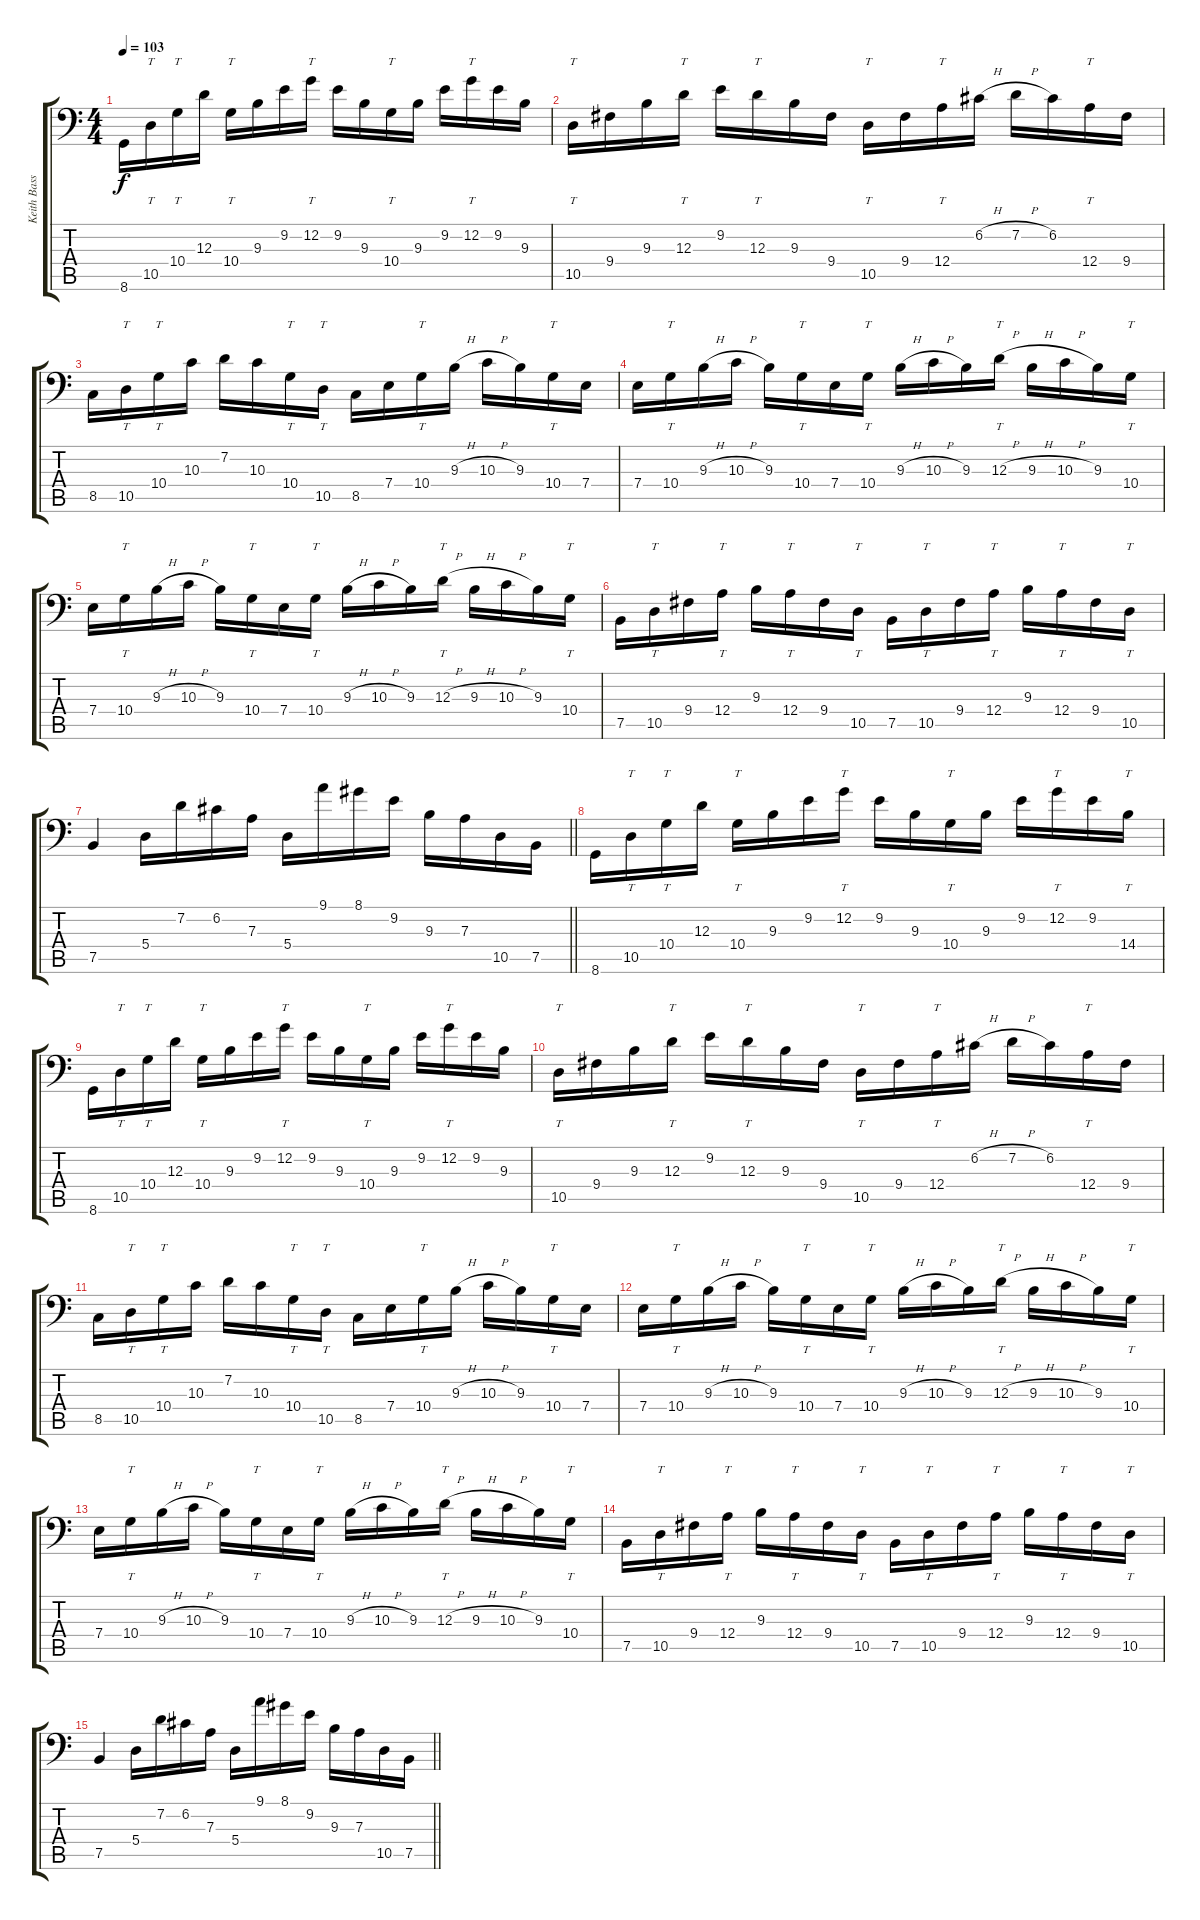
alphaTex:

\track ("Keith Bass 6" "Keith Bass") {instrument electricbassfinger}
\staff {score tabs}
\tuning (C3 G2 D2 A1 E1 B0) {hide}
\ts (4 4)
\tempo 103
\clef f4
\ks c
8.6.16{dy f} 10.5.16{tt} 10.4.16{tt} 12.3.16 10.4.16{tt} 9.3.16 9.2.16 12.2.16{tt} 9.2.16 9.3.16 10.4.16{tt} 9.3.16 9.2.16 12.2.16{tt} 9.2.16 9.3.16 |
10.5.16{tt} 9.4.16 9.3.16 12.3.16{tt} 9.2.16 12.3.16{tt} 9.3.16 9.4.16 10.5.16{tt} 9.4.16 12.4.16{tt} 6.2{h}.16 7.2{h}.16 6.2.16 12.4.16{tt} 9.4.16 |
8.5.16 10.5.16{tt} 10.4.16{tt} 10.3.16 7.2.16 10.3.16 10.4.16{tt} 10.5.16{tt} 8.5.16 7.4.16 10.4.16{tt} 9.3{h}.16 10.3{h}.16 9.3.16 10.4.16{tt} 7.4.16 |
7.4.16 10.4.16{tt} 9.3{h}.16 10.3{h}.16 9.3.16 10.4.16{tt} 7.4.16 10.4.16{tt} 9.3{h}.16 10.3{h}.16 9.3.16 12.3{h}.16{tt} 9.3{h}.16 10.3{h}.16 9.3.16 10.4.16{tt} |
7.4.16 10.4.16{tt} 9.3{h}.16 10.3{h}.16 9.3.16 10.4.16{tt} 7.4.16 10.4.16{tt} 9.3{h}.16 10.3{h}.16 9.3.16 12.3{h}.16{tt} 9.3{h}.16 10.3{h}.16 9.3.16 10.4.16{tt} |
7.5.16 10.5.16{tt} 9.4.16 12.4.16{tt} 9.3.16 12.4.16{tt} 9.4.16 10.5.16{tt} 7.5.16 10.5.16{tt} 9.4.16 12.4.16{tt} 9.3.16 12.4.16{tt} 9.4.16 10.5.16{tt} |
\barLineRight lightlight
7.5.4 5.4.16 7.2.16 6.2.16 7.3.16 5.4.16 9.1.16 8.1.16 9.2.16 9.3.16 7.3.16 10.5.16 7.5.16 |
8.6.16 10.5.16{tt} 10.4.16{tt} 12.3.16 10.4.16{tt} 9.3.16 9.2.16 12.2.16{tt} 9.2.16 9.3.16 10.4.16{tt} 9.3.16 9.2.16 12.2.16{tt} 9.2.16 14.4.16{tt} |
8.6.16 10.5.16{tt} 10.4.16{tt} 12.3.16 10.4.16{tt} 9.3.16 9.2.16 12.2.16{tt} 9.2.16 9.3.16 10.4.16{tt} 9.3.16 9.2.16 12.2.16{tt} 9.2.16 9.3.16 |
10.5.16{tt} 9.4.16 9.3.16 12.3.16{tt} 9.2.16 12.3.16{tt} 9.3.16 9.4.16 10.5.16{tt} 9.4.16 12.4.16{tt} 6.2{h}.16 7.2{h}.16 6.2.16 12.4.16{tt} 9.4.16 |
8.5.16 10.5.16{tt} 10.4.16{tt} 10.3.16 7.2.16 10.3.16 10.4.16{tt} 10.5.16{tt} 8.5.16 7.4.16 10.4.16{tt} 9.3{h}.16 10.3{h}.16 9.3.16 10.4.16{tt} 7.4.16 |
7.4.16 10.4.16{tt} 9.3{h}.16 10.3{h}.16 9.3.16 10.4.16{tt} 7.4.16 10.4.16{tt} 9.3{h}.16 10.3{h}.16 9.3.16 12.3{h}.16{tt} 9.3{h}.16 10.3{h}.16 9.3.16 10.4.16{tt} |
7.4.16 10.4.16{tt} 9.3{h}.16 10.3{h}.16 9.3.16 10.4.16{tt} 7.4.16 10.4.16{tt} 9.3{h}.16 10.3{h}.16 9.3.16 12.3{h}.16{tt} 9.3{h}.16 10.3{h}.16 9.3.16 10.4.16{tt} |
7.5.16 10.5.16{tt} 9.4.16 12.4.16{tt} 9.3.16 12.4.16{tt} 9.4.16 10.5.16{tt} 7.5.16 10.5.16{tt} 9.4.16 12.4.16{tt} 9.3.16 12.4.16{tt} 9.4.16 10.5.16{tt} |
\barLineRight lightlight
7.5.4 5.4.16 7.2.16 6.2.16 7.3.16 5.4.16 9.1.16 8.1.16 9.2.16 9.3.16 7.3.16 10.5.16 7.5.16
